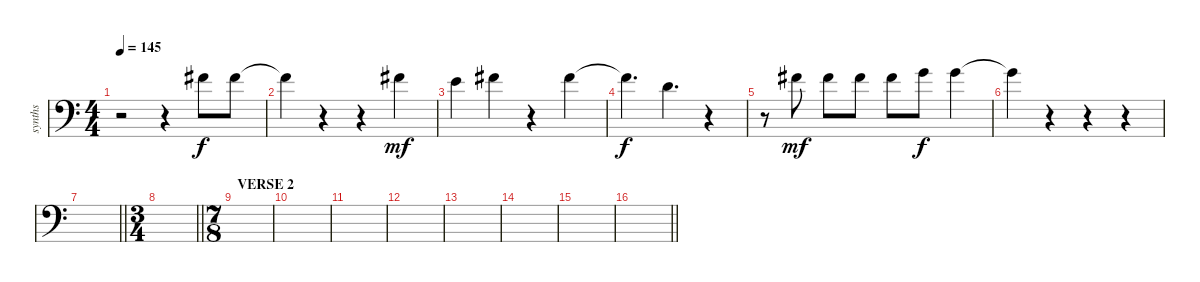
\track ("synths" "synths") {instrument lead1square}
\staff {score}
\tuning (G2 D2 A1 E1 B0) {hide}
\ts (4 4)
\tempo 145
\clef f4
\ks c
r.2{dy f} r.4 23.1.8 23.1.8 |
23.1{t}.4 r.4 r.4 23.1.4{dy mf} |
21.1.4 23.1.4 r.4 23.1.4 |
23.1{t}.4{d dy f} 24.2.4{d} r.4 |
r.8 23.1.8{dy mf} 23.1.8 23.1.8 23.1.8 24.1.8{dy f} 24.1.4 |
24.1{t}.4 r.4 r.4 r.4 |
\barLineRight lightlight
|
\ts (3 4)
\barLineRight lightlight
|
\ts (7 8)
\section ("" "VERSE 2")
|
|
|
|
|
|
|
\barLineRight lightlight
